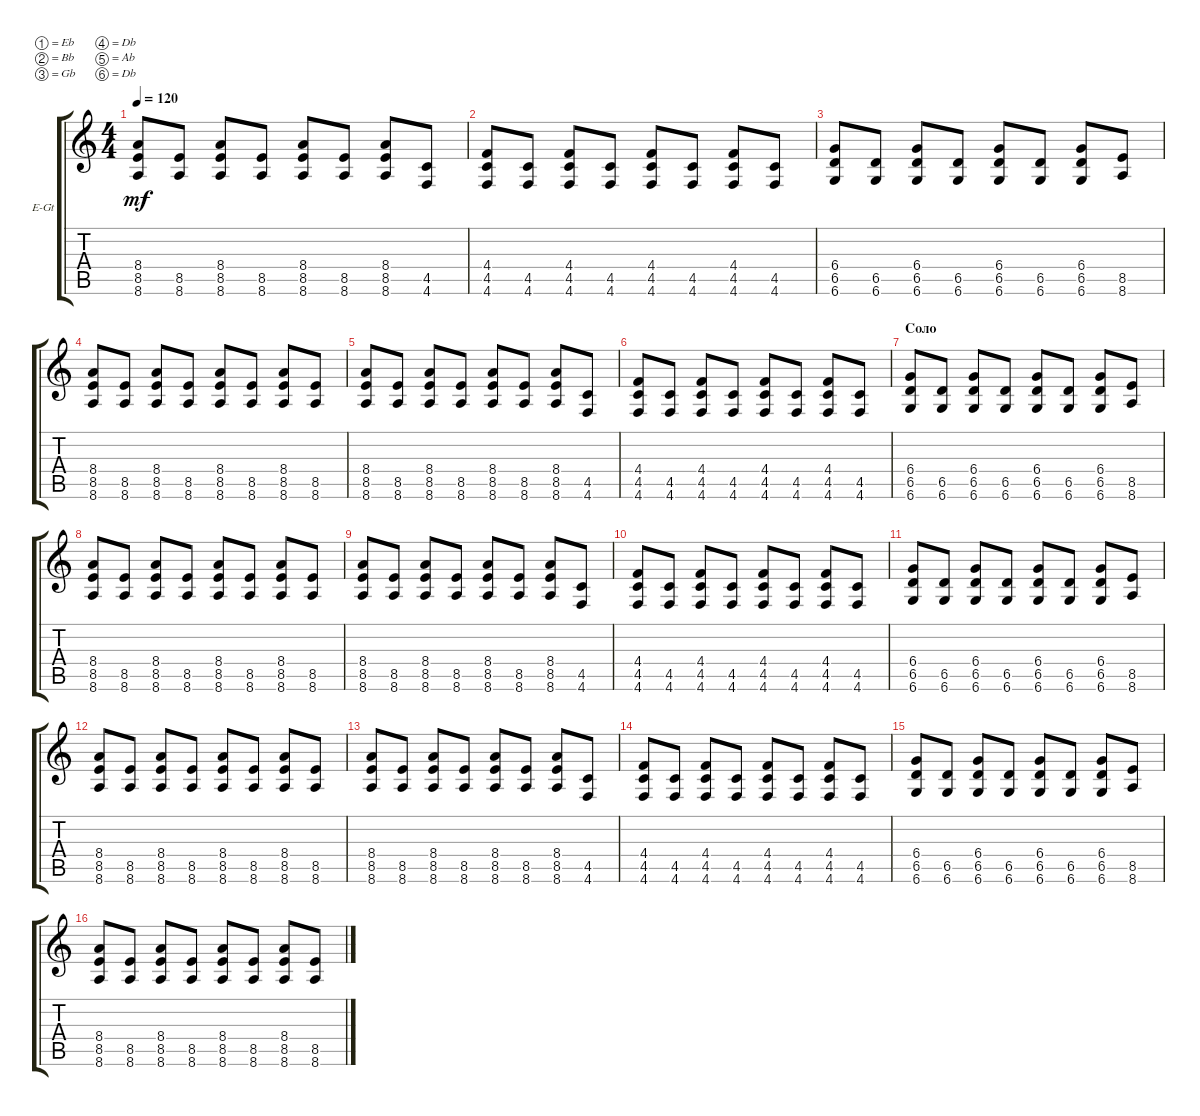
\defaultSystemsLayout 4
\bracketExtendMode groupsimilarinstruments
\firstSystemTrackNameOrientation horizontal
\otherSystemsTrackNameOrientation horizontal
\track ("Electric Guitar" "E-Gt") {instrument distortionguitar}
\staff {score tabs}
\tuning (Eb4 Bb3 Gb3 Db3 Ab2 Db2)
\ts (4 4)
\tempo 120
\clef g2
\ks c
(8.6 8.5 8.4).8{dy mf} (8.6 8.5).8 (8.6 8.5 8.4).8 (8.6 8.5).8 (8.6 8.5 8.4).8 (8.6 8.5).8 (8.6 8.5 8.4).8 (4.6 4.5).8 |
(4.6 4.4 4.5).8 (4.6 4.5).8 (4.6 4.4 4.5).8 (4.6 4.5).8 (4.6 4.4 4.5).8 (4.6 4.5).8 (4.6 4.4 4.5).8 (4.6 4.5).8 |
(6.6 6.5 6.4).8 (6.6 6.5).8 (6.6 6.5 6.4).8 (6.6 6.5).8 (6.6 6.5 6.4).8 (6.6 6.5).8 (6.6 6.5 6.4).8 (8.6 8.5).8 |
(8.6 8.5 8.4).8 (8.6 8.5).8 (8.6 8.5 8.4).8 (8.6 8.5).8 (8.6 8.5 8.4).8 (8.6 8.5).8 (8.6 8.5 8.4).8 (8.6 8.5).8 |
(8.6 8.5 8.4).8 (8.6 8.5).8 (8.6 8.5 8.4).8 (8.6 8.5).8 (8.6 8.5 8.4).8 (8.6 8.5).8 (8.6 8.5 8.4).8 (4.6 4.5).8 |
(4.6 4.4 4.5).8 (4.6 4.5).8 (4.6 4.4 4.5).8 (4.6 4.5).8 (4.6 4.4 4.5).8 (4.6 4.5).8 (4.6 4.4 4.5).8 (4.6 4.5).8 |
\section ("" "Соло")
(6.6 6.5 6.4).8 (6.6 6.5).8 (6.6 6.5 6.4).8 (6.6 6.5).8 (6.6 6.5 6.4).8 (6.6 6.5).8 (6.6 6.5 6.4).8 (8.6 8.5).8 |
(8.6 8.5 8.4).8 (8.6 8.5).8 (8.6 8.5 8.4).8 (8.6 8.5).8 (8.6 8.5 8.4).8 (8.6 8.5).8 (8.6 8.5 8.4).8 (8.6 8.5).8 |
(8.6 8.5 8.4).8 (8.6 8.5).8 (8.6 8.5 8.4).8 (8.6 8.5).8 (8.6 8.5 8.4).8 (8.6 8.5).8 (8.6 8.5 8.4).8 (4.6 4.5).8 |
(4.6 4.4 4.5).8 (4.6 4.5).8 (4.6 4.4 4.5).8 (4.6 4.5).8 (4.6 4.4 4.5).8 (4.6 4.5).8 (4.6 4.4 4.5).8 (4.6 4.5).8 |
(6.6 6.5 6.4).8 (6.6 6.5).8 (6.6 6.5 6.4).8 (6.6 6.5).8 (6.6 6.5 6.4).8 (6.6 6.5).8 (6.6 6.5 6.4).8 (8.6 8.5).8 |
(8.6 8.5 8.4).8 (8.6 8.5).8 (8.6 8.5 8.4).8 (8.6 8.5).8 (8.6 8.5 8.4).8 (8.6 8.5).8 (8.6 8.5 8.4).8 (8.6 8.5).8 |
(8.6 8.5 8.4).8 (8.6 8.5).8 (8.6 8.5 8.4).8 (8.6 8.5).8 (8.6 8.5 8.4).8 (8.6 8.5).8 (8.6 8.5 8.4).8 (4.6 4.5).8 |
(4.6 4.4 4.5).8 (4.6 4.5).8 (4.6 4.4 4.5).8 (4.6 4.5).8 (4.6 4.4 4.5).8 (4.6 4.5).8 (4.6 4.4 4.5).8 (4.6 4.5).8 |
(6.6 6.5 6.4).8 (6.6 6.5).8 (6.6 6.5 6.4).8 (6.6 6.5).8 (6.6 6.5 6.4).8 (6.6 6.5).8 (6.6 6.5 6.4).8 (8.6 8.5).8 |
(8.6 8.5 8.4).8 (8.6 8.5).8 (8.6 8.5 8.4).8 (8.6 8.5).8 (8.6 8.5 8.4).8 (8.6 8.5).8 (8.6 8.5 8.4).8 (8.6 8.5).8
